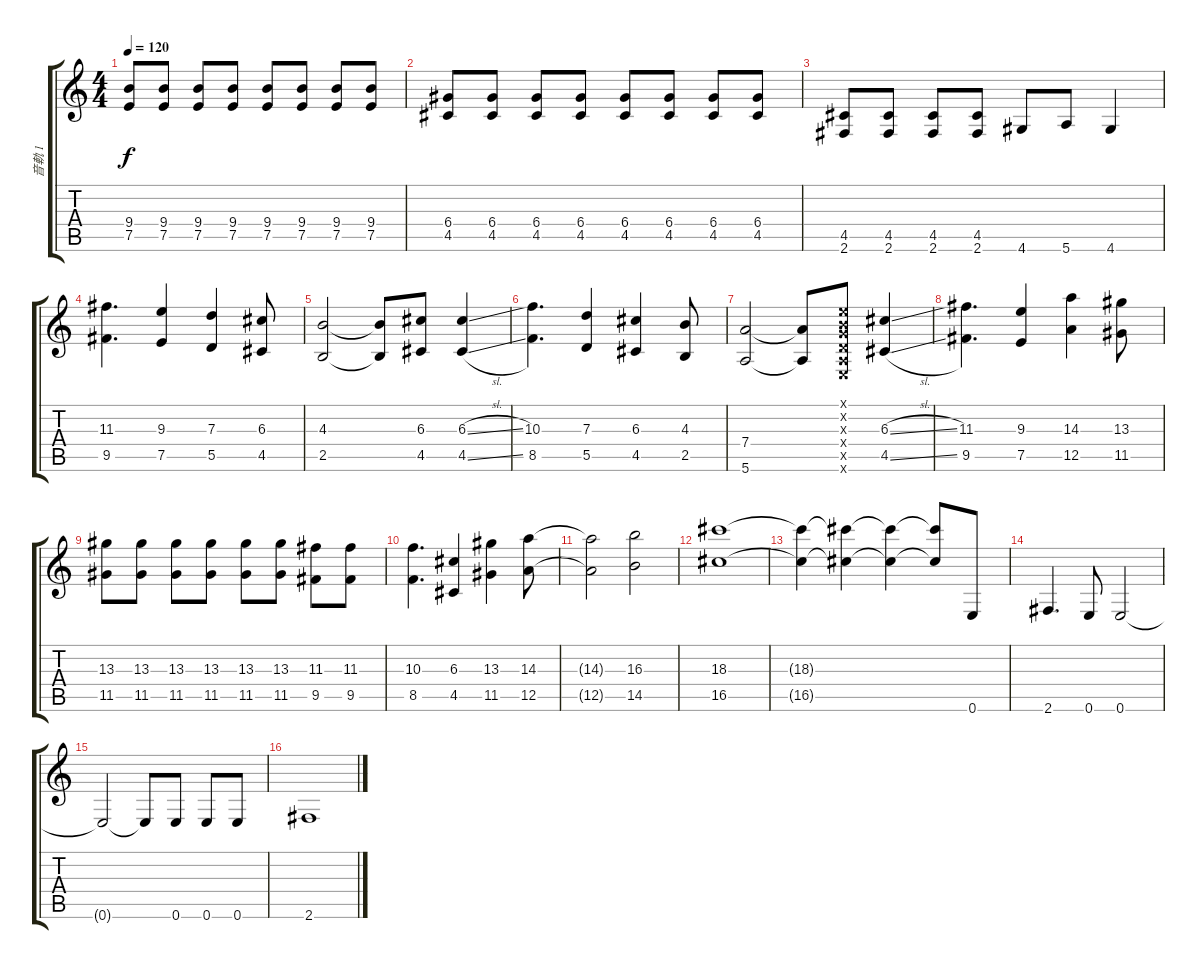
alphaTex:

\track ("音軌 1" "音軌 1") {instrument overdrivenguitar}
\staff {score tabs}
\tuning (E4 B3 G3 D3 A2 E2) {hide}
\ts (4 4)
\tempo 120
\clef g2
\ks c
(9.4 7.5).8{dy f} (9.4 7.5).8 (9.4 7.5).8 (9.4 7.5).8 (9.4 7.5).8 (9.4 7.5).8 (9.4 7.5).8 (9.4 7.5).8 |
(6.4 4.5).8 (6.4 4.5).8 (6.4 4.5).8 (6.4 4.5).8 (6.4 4.5).8 (6.4 4.5).8 (6.4 4.5).8 (6.4 4.5).8 |
(4.5 2.6).8 (4.5 2.6).8 (4.5 2.6).8 (4.5 2.6).8 4.6.8 5.6.8 4.6.4 |
(11.3 9.5).4{d} (9.3 7.5).4 (7.3 5.5).4 (6.3 4.5).8 |
(4.3 2.5).2 (4.3{t} 2.5{t}).8 (6.3 4.5).8 (6.3{sl} 4.5{sl}).4 |
(10.3 8.5).4{d} (7.3 5.5).4 (6.3 4.5).4 (4.3 2.5).8 |
(7.4 5.6).2 (7.4{t} 5.6{t}).8 (0.1{x} 0.2{x} 0.3{x} 0.4{x} 0.5{x} 0.6{x}).8 (6.3{sl} 4.5{sl}).4 |
(11.3 9.5).4{d} (9.3 7.5).4 (14.3 12.5).4 (13.3 11.5).8 |
(13.3 11.5).8 (13.3 11.5).8 (13.3 11.5).8 (13.3 11.5).8 (13.3 11.5).8 (13.3 11.5).8 (11.3 9.5).8 (11.3 9.5).8 |
(10.3 8.5).4{d} (6.3 4.5).4 (13.3 11.5).4 (14.3 12.5).8 |
(14.3{t} 12.5{t}).2 (16.3 14.5).2 |
(18.3 16.5).1 |
(18.3{t} 16.5{t}).4 (18.3{t} 16.5{t}).4 (18.3{t} 16.5{t}).4 (18.3{t} 16.5{t}).8 0.6.8 |
2.6.4{d} 0.6.8 0.6.2 |
0.6{t}.2 0.6{t}.8 0.6.8 0.6.8 0.6.8 |
2.6.1
